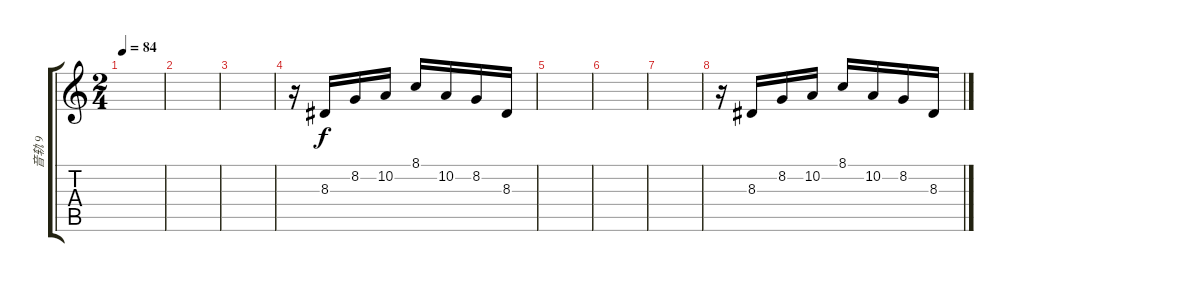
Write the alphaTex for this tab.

\track ("音轨 9" "音轨 9") {instrument tremolostrings}
\staff {score tabs}
\tuning (E4 B3 G3 D3 A2 E2) {hide}
\ts (2 4)
\tempo 84
\clef g2
\ks c
|
|
|
r.16 8.3.16 8.2.16 10.2.16 8.1.16 10.2.16 8.2.16 8.3.16 |
|
|
|
r.16 8.3.16 8.2.16 10.2.16 8.1.16 10.2.16 8.2.16 8.3.16
